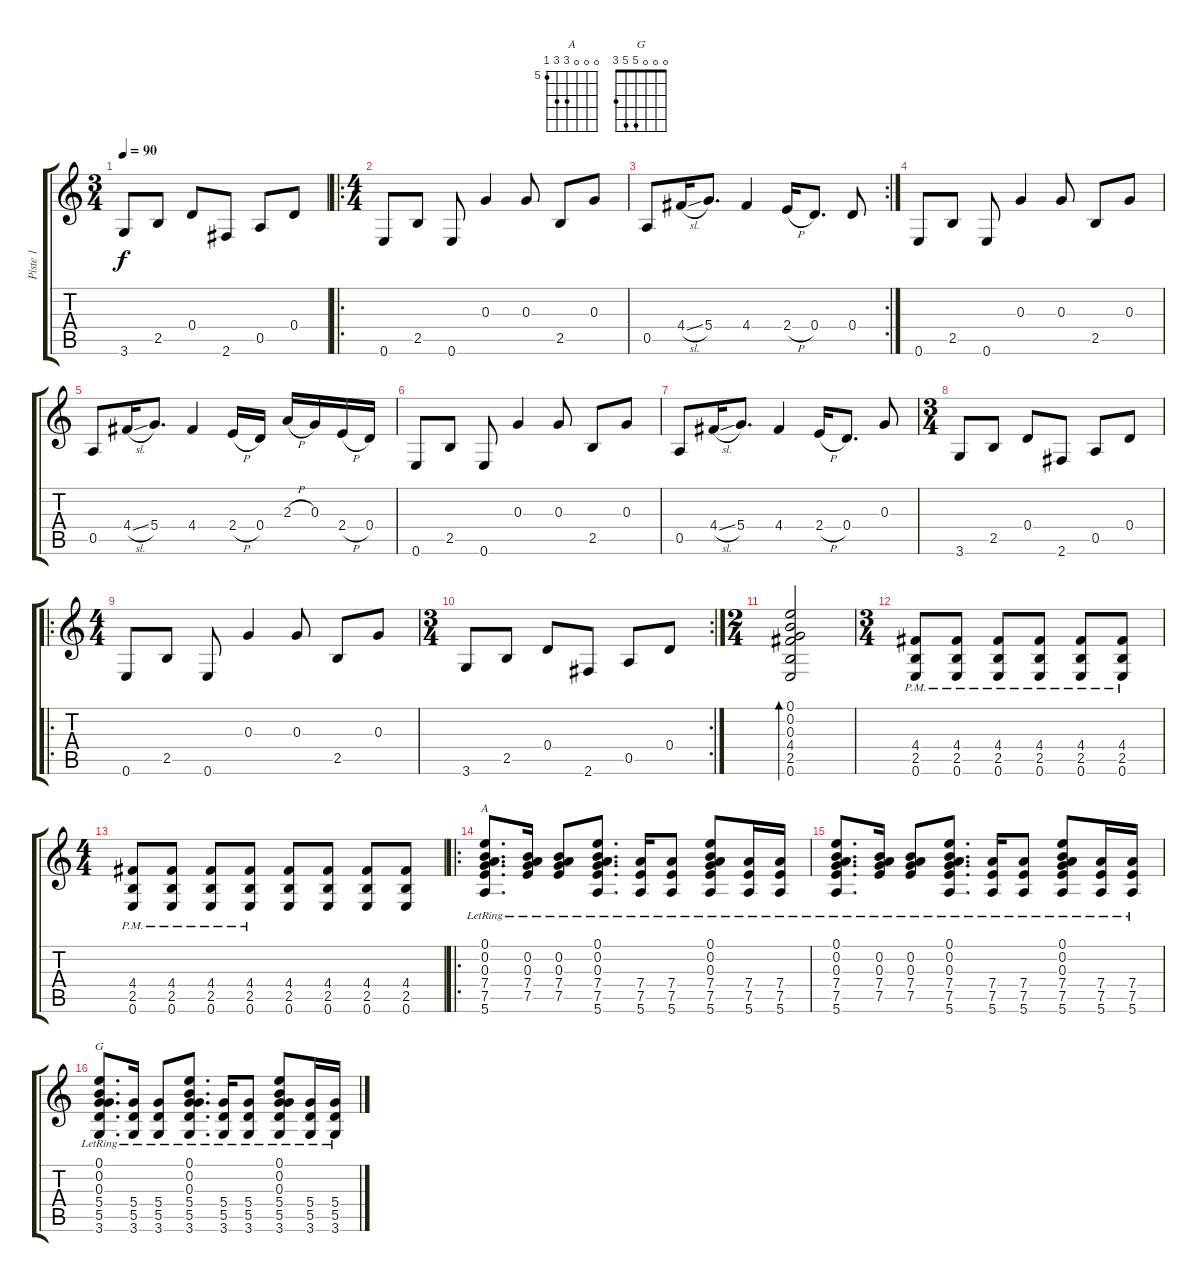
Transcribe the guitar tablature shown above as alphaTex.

\track ("Piste 1" "Piste 1") {solo instrument acousticguitarsteel}
\staff {score tabs}
\tuning (E4 B3 G3 D3 A2 E2) {hide}
\chord ("A" 0 0 0 7 7 5) {firstfret 5}
\chord ("G" 0 0 0 5 5 3)
\ts (3 4)
\tempo 90
\clef g2
\ks c
3.6.8{dy f} 2.5.8 0.4.8 2.6.8 0.5.8 0.4.8 |
\ro
\ts (4 4)
0.6.8 2.5.8 0.6.8 0.3.4 0.3.8 2.5.8 0.3.8 |
\rc 2
0.5.8 4.4{sl}.16 5.4.8{d} 4.4.4 2.4{h}.16 0.4.8{d} 0.4.8 |
0.6.8 2.5.8 0.6.8 0.3.4 0.3.8 2.5.8 0.3.8 |
0.5.8 4.4{sl}.16 5.4.8{d} 4.4.4 2.4{h}.16 0.4.16 2.3{h}.16 0.3.16 2.4{h}.16 0.4.16 |
0.6.8 2.5.8 0.6.8 0.3.4 0.3.8 2.5.8 0.3.8 |
0.5.8 4.4{sl}.16 5.4.8{d} 4.4.4 2.4{h}.16 0.4.8{d} 0.3.8 |
\ts (3 4)
3.6.8 2.5.8 0.4.8 2.6.8 0.5.8 0.4.8 |
\ro
\ts (4 4)
0.6.8 2.5.8 0.6.8 0.3.4 0.3.8 2.5.8 0.3.8 |
\rc 2
\ts (3 4)
3.6.8 2.5.8 0.4.8 2.6.8 0.5.8 0.4.8 |
\ts (2 4)
(0.1 0.2 0.3 4.4 2.5 0.6).2{bd 120} |
\ts (3 4)
(4.4{pm} 2.5{pm} 0.6{pm}).8 (4.4{pm} 2.5{pm} 0.6{pm}).8 (4.4{pm} 2.5{pm} 0.6{pm}).8 (4.4{pm} 2.5{pm} 0.6{pm}).8 (4.4{pm} 2.5{pm} 0.6{pm}).8 (4.4{pm} 2.5{pm} 0.6{pm}).8 |
\ts (4 4)
(4.4{pm} 2.5{pm} 0.6{pm}).8 (4.4{pm} 2.5{pm} 0.6{pm}).8 (4.4{pm} 2.5{pm} 0.6{pm}).8 (4.4{pm} 2.5{pm} 0.6{pm}).8 (4.4 2.5 0.6).8 (4.4 2.5 0.6).8 (4.4 2.5 0.6).8 (4.4 2.5 0.6).8 |
\ro
(0.1{lr} 0.2{lr} 0.3{lr} 7.4{lr} 7.5{lr} 5.6{lr}).8{d ch "A"} (0.2{lr} 0.3{lr} 7.4{lr} 7.5{lr}).16 (0.2{lr} 0.3{lr} 7.4{lr} 7.5{lr}).8 (0.1{lr} 0.2{lr} 0.3{lr} 7.4{lr} 7.5{lr} 5.6{lr}).8{d} (7.4{lr} 7.5{lr} 5.6{lr}).16 (7.4{lr} 7.5{lr} 5.6{lr}).8 (0.1{lr} 0.2{lr} 0.3{lr} 7.4{lr} 7.5{lr} 5.6{lr}).8 (7.4{lr} 7.5{lr} 5.6{lr}).16 (7.4{lr} 7.5{lr} 5.6{lr}).16 |
(0.1{lr} 0.2{lr} 0.3{lr} 7.4{lr} 7.5{lr} 5.6{lr}).8{d} (0.2{lr} 0.3{lr} 7.4{lr} 7.5{lr}).16 (0.2{lr} 0.3{lr} 7.4{lr} 7.5{lr}).8 (0.1{lr} 0.2{lr} 0.3{lr} 7.4{lr} 7.5{lr} 5.6{lr}).8{d} (7.4{lr} 7.5{lr} 5.6{lr}).16 (7.4{lr} 7.5{lr} 5.6{lr}).8 (0.1{lr} 0.2{lr} 0.3{lr} 7.4{lr} 7.5{lr} 5.6{lr}).8 (7.4{lr} 7.5{lr} 5.6{lr}).16 (7.4{lr} 7.5{lr} 5.6{lr}).16 |
(0.1{lr} 0.2{lr} 0.3{lr} 5.4{lr} 5.5{lr} 3.6{lr}).8{d ch "G"} (5.4{lr} 5.5{lr} 3.6{lr}).16 (5.4{lr} 5.5{lr} 3.6{lr}).8 (0.1{lr} 0.2{lr} 0.3{lr} 5.4{lr} 5.5{lr} 3.6{lr}).8{d} (5.4{lr} 5.5{lr} 3.6{lr}).16 (5.4{lr} 5.5{lr} 3.6{lr}).8 (0.1{lr} 0.2{lr} 0.3{lr} 5.4{lr} 5.5{lr} 3.6{lr}).8 (5.4{lr} 5.5{lr} 3.6{lr}).16 (5.4{lr} 5.5{lr} 3.6{lr}).16
